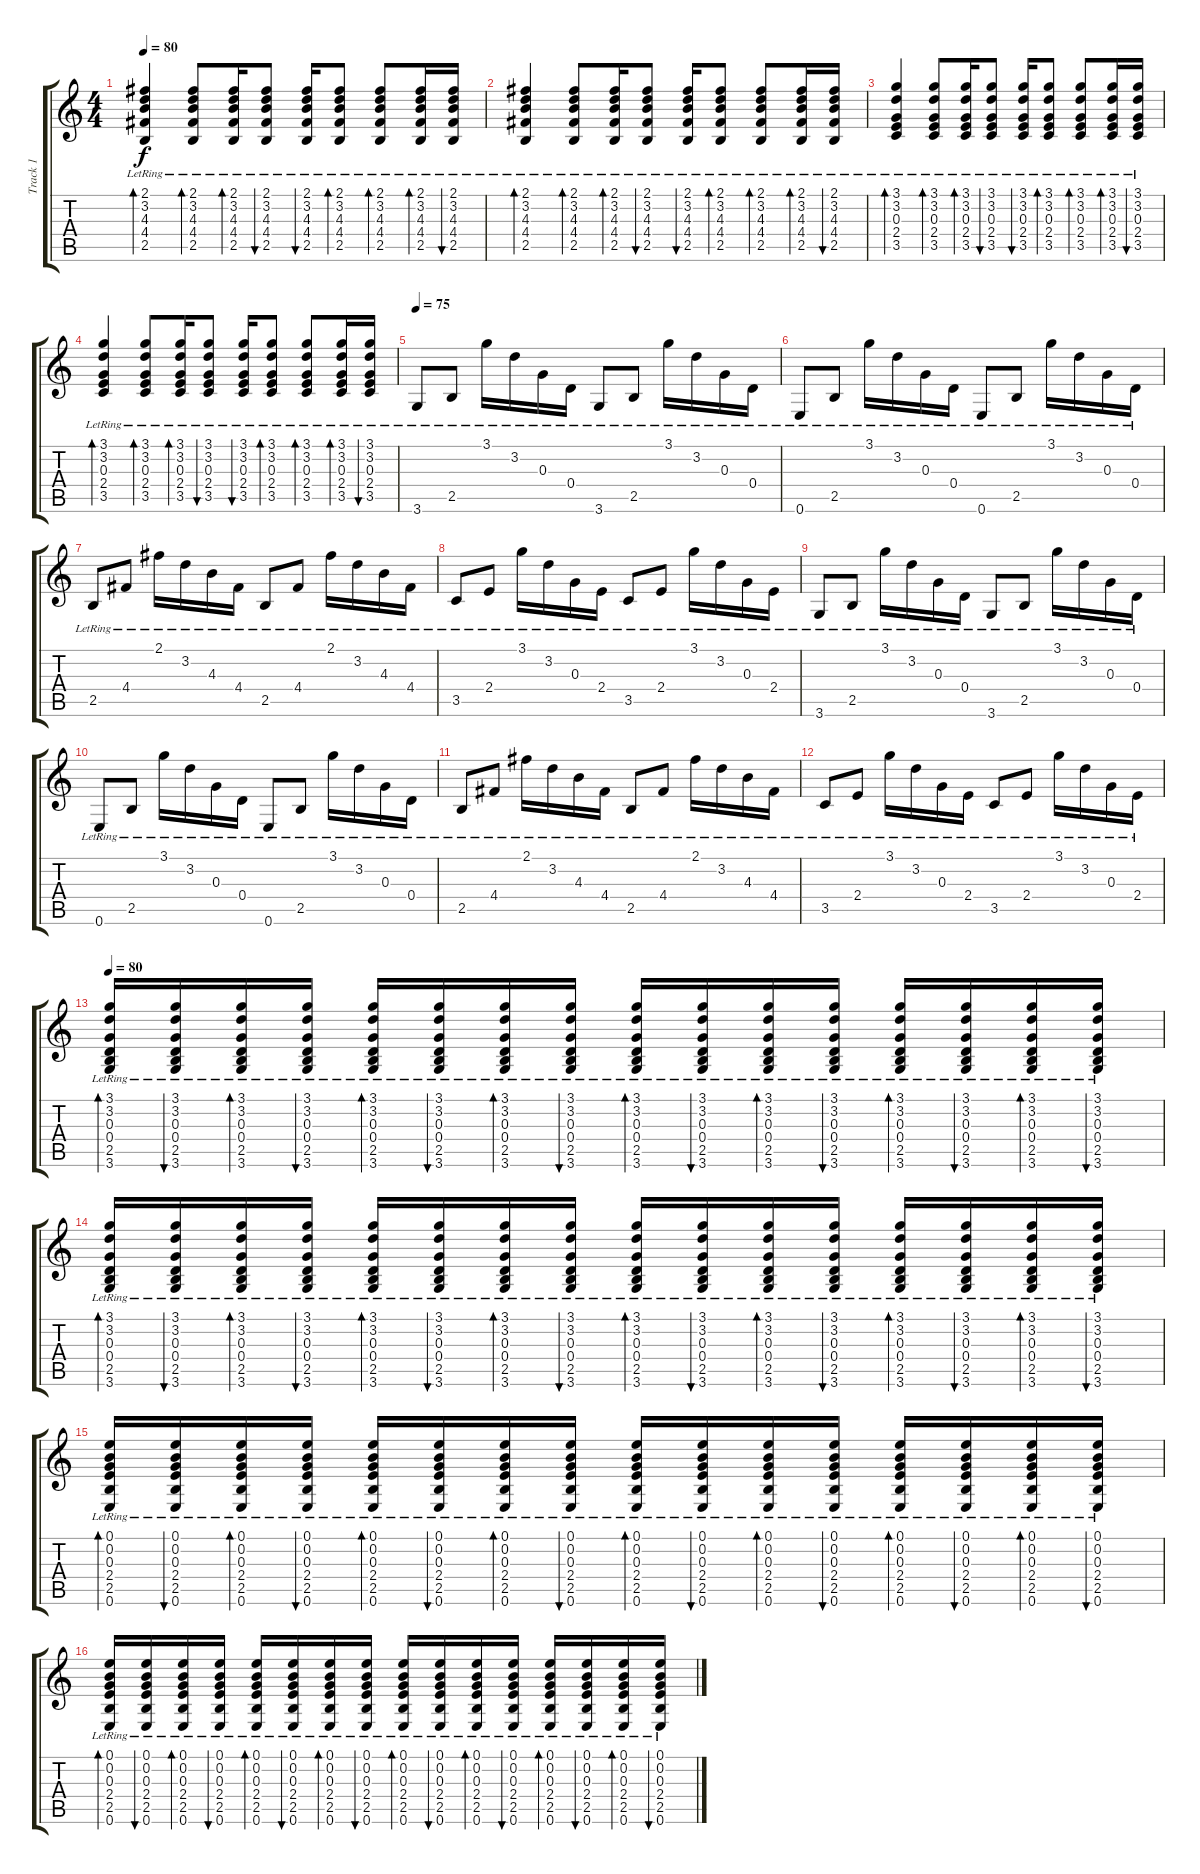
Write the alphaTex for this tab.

\track ("Track 1" "Track 1") {instrument acousticguitarsteel}
\staff {score tabs}
\tuning (E4 B3 G3 D3 A2 E2) {hide}
\ts (4 4)
\tempo 80
\clef g2
\ks c
(2.1{lr} 3.2{lr} 4.3{lr} 4.4{lr} 2.5{lr}).4{bd 30 dy f} (2.1{lr} 3.2{lr} 4.3{lr} 4.4{lr} 2.5{lr}).8{bd 30} (2.1{lr} 3.2{lr} 4.3{lr} 4.4{lr} 2.5{lr}).16{bd 30} (2.1{lr} 3.2{lr} 4.3{lr} 4.4{lr} 2.5{lr}).8{bu 30} (2.1{lr} 3.2{lr} 4.3{lr} 4.4{lr} 2.5{lr}).16{bu 30} (2.1{lr} 3.2{lr} 4.3{lr} 4.4{lr} 2.5{lr}).8{bd 30} (2.1{lr} 3.2{lr} 4.3{lr} 4.4{lr} 2.5{lr}).8{bd 30} (2.1{lr} 3.2{lr} 4.3{lr} 4.4{lr} 2.5{lr}).16{bd 30} (2.1{lr} 3.2{lr} 4.3{lr} 4.4{lr} 2.5{lr}).16{bu 30} |
(2.1{lr} 3.2{lr} 4.3{lr} 4.4{lr} 2.5{lr}).4{bd 30} (2.1{lr} 3.2{lr} 4.3{lr} 4.4{lr} 2.5{lr}).8{bd 30} (2.1{lr} 3.2{lr} 4.3{lr} 4.4{lr} 2.5{lr}).16{bd 30} (2.1{lr} 3.2{lr} 4.3{lr} 4.4{lr} 2.5{lr}).8{bu 30} (2.1{lr} 3.2{lr} 4.3{lr} 4.4{lr} 2.5{lr}).16{bu 30} (2.1{lr} 3.2{lr} 4.3{lr} 4.4{lr} 2.5{lr}).8{bd 30} (2.1{lr} 3.2{lr} 4.3{lr} 4.4{lr} 2.5{lr}).8{bd 30} (2.1{lr} 3.2{lr} 4.3{lr} 4.4{lr} 2.5{lr}).16{bd 30} (2.1{lr} 3.2{lr} 4.3{lr} 4.4{lr} 2.5{lr}).16{bu 30} |
(3.1{lr} 3.2{lr} 0.3{lr} 2.4{lr} 3.5{lr}).4{bd 30} (3.1{lr} 3.2{lr} 0.3{lr} 2.4{lr} 3.5{lr}).8{bd 30} (3.1{lr} 3.2{lr} 0.3{lr} 2.4{lr} 3.5{lr}).16{bd 30} (3.1{lr} 3.2{lr} 0.3{lr} 2.4{lr} 3.5{lr}).8{bu 30} (3.1{lr} 3.2{lr} 0.3{lr} 2.4{lr} 3.5{lr}).16{bu 30} (3.1{lr} 3.2{lr} 0.3{lr} 2.4{lr} 3.5{lr}).8{bd 30} (3.1{lr} 3.2{lr} 0.3{lr} 2.4{lr} 3.5{lr}).8{bd 30} (3.1{lr} 3.2{lr} 0.3{lr} 2.4{lr} 3.5{lr}).16{bd 30} (3.1{lr} 3.2{lr} 0.3{lr} 2.4{lr} 3.5{lr}).16{bu 30} |
(3.1{lr} 3.2{lr} 0.3{lr} 2.4{lr} 3.5{lr}).4{bd 30} (3.1{lr} 3.2{lr} 0.3{lr} 2.4{lr} 3.5{lr}).8{bd 30} (3.1{lr} 3.2{lr} 0.3{lr} 2.4{lr} 3.5{lr}).16{bd 30} (3.1{lr} 3.2{lr} 0.3{lr} 2.4{lr} 3.5{lr}).8{bu 30} (3.1{lr} 3.2{lr} 0.3{lr} 2.4{lr} 3.5{lr}).16{bu 30} (3.1{lr} 3.2{lr} 0.3{lr} 2.4{lr} 3.5{lr}).8{bd 30} (3.1{lr} 3.2{lr} 0.3{lr} 2.4{lr} 3.5{lr}).8{bd 30} (3.1{lr} 3.2{lr} 0.3{lr} 2.4{lr} 3.5{lr}).16{bd 30} (3.1{lr} 3.2{lr} 0.3{lr} 2.4{lr} 3.5{lr}).16{bu 30} |
\tempo 75
3.6{lr}.8{volume 14 balance 8} 2.5{lr}.8 3.1{lr}.16 3.2{lr}.16 0.3{lr}.16 0.4{lr}.16 3.6{lr}.8 2.5{lr}.8 3.1{lr}.16 3.2{lr}.16 0.3{lr}.16 0.4{lr}.16 |
0.6{lr}.8 2.5{lr}.8 3.1{lr}.16 3.2{lr}.16 0.3{lr}.16 0.4{lr}.16 0.6{lr}.8 2.5{lr}.8 3.1{lr}.16 3.2{lr}.16 0.3{lr}.16 0.4{lr}.16 |
2.5{lr}.8 4.4{lr}.8 2.1{lr}.16 3.2{lr}.16 4.3{lr}.16 4.4{lr}.16 2.5{lr}.8 4.4{lr}.8 2.1{lr}.16 3.2{lr}.16 4.3{lr}.16 4.4{lr}.16 |
3.5{lr}.8 2.4{lr}.8 3.1{lr}.16 3.2{lr}.16 0.3{lr}.16 2.4{lr}.16 3.5{lr}.8 2.4{lr}.8 3.1{lr}.16 3.2{lr}.16 0.3{lr}.16 2.4{lr}.16 |
3.6{lr}.8 2.5{lr}.8 3.1{lr}.16 3.2{lr}.16 0.3{lr}.16 0.4{lr}.16 3.6{lr}.8 2.5{lr}.8 3.1{lr}.16 3.2{lr}.16 0.3{lr}.16 0.4{lr}.16 |
0.6{lr}.8 2.5{lr}.8 3.1{lr}.16 3.2{lr}.16 0.3{lr}.16 0.4{lr}.16 0.6{lr}.8 2.5{lr}.8 3.1{lr}.16 3.2{lr}.16 0.3{lr}.16 0.4{lr}.16 |
2.5{lr}.8 4.4{lr}.8 2.1{lr}.16 3.2{lr}.16 4.3{lr}.16 4.4{lr}.16 2.5{lr}.8 4.4{lr}.8 2.1{lr}.16 3.2{lr}.16 4.3{lr}.16 4.4{lr}.16 |
3.5{lr}.8 2.4{lr}.8 3.1{lr}.16 3.2{lr}.16 0.3{lr}.16 2.4{lr}.16 3.5{lr}.8 2.4{lr}.8 3.1{lr}.16 3.2{lr}.16 0.3{lr}.16 2.4{lr}.16 |
\tempo 80
(3.1{lr} 3.2{lr} 0.3{lr} 0.4{lr} 2.5{lr} 3.6{lr}).16{bd 30 volume 11 balance 6} (3.1{lr} 3.2{lr} 0.3{lr} 0.4{lr} 2.5{lr} 3.6{lr}).16{bu 60} (3.1{lr} 3.2{lr} 0.3{lr} 0.4{lr} 2.5{lr} 3.6{lr}).16{bd 30} (3.1{lr} 3.2{lr} 0.3{lr} 0.4{lr} 2.5{lr} 3.6{lr}).16{bu 30} (3.1{lr} 3.2{lr} 0.3{lr} 0.4{lr} 2.5{lr} 3.6{lr}).16{bd 60} (3.1{lr} 3.2{lr} 0.3{lr} 0.4{lr} 2.5{lr} 3.6{lr}).16{bu 60} (3.1{lr} 3.2{lr} 0.3{lr} 0.4{lr} 2.5{lr} 3.6{lr}).16{bd 30} (3.1{lr} 3.2{lr} 0.3{lr} 0.4{lr} 2.5{lr} 3.6{lr}).16{bu 60} (3.1{lr} 3.2{lr} 0.3{lr} 0.4{lr} 2.5{lr} 3.6{lr}).16{bd 30} (3.1{lr} 3.2{lr} 0.3{lr} 0.4{lr} 2.5{lr} 3.6{lr}).16{bu 60} (3.1{lr} 3.2{lr} 0.3{lr} 0.4{lr} 2.5{lr} 3.6{lr}).16{bd 30} (3.1{lr} 3.2{lr} 0.3{lr} 0.4{lr} 2.5{lr} 3.6{lr}).16{bu 30} (3.1{lr} 3.2{lr} 0.3{lr} 0.4{lr} 2.5{lr} 3.6{lr}).16{bd 60} (3.1{lr} 3.2{lr} 0.3{lr} 0.4{lr} 2.5{lr} 3.6{lr}).16{bu 60} (3.1{lr} 3.2{lr} 0.3{lr} 0.4{lr} 2.5{lr} 3.6{lr}).16{bd 30} (3.1{lr} 3.2{lr} 0.3{lr} 0.4{lr} 2.5{lr} 3.6{lr}).16{bu 60} |
(3.1{lr} 3.2{lr} 0.3{lr} 0.4{lr} 2.5{lr} 3.6{lr}).16{bd 30} (3.1{lr} 3.2{lr} 0.3{lr} 0.4{lr} 2.5{lr} 3.6{lr}).16{bu 60} (3.1{lr} 3.2{lr} 0.3{lr} 0.4{lr} 2.5{lr} 3.6{lr}).16{bd 30} (3.1{lr} 3.2{lr} 0.3{lr} 0.4{lr} 2.5{lr} 3.6{lr}).16{bu 30} (3.1{lr} 3.2{lr} 0.3{lr} 0.4{lr} 2.5{lr} 3.6{lr}).16{bd 60} (3.1{lr} 3.2{lr} 0.3{lr} 0.4{lr} 2.5{lr} 3.6{lr}).16{bu 60} (3.1{lr} 3.2{lr} 0.3{lr} 0.4{lr} 2.5{lr} 3.6{lr}).16{bd 30} (3.1{lr} 3.2{lr} 0.3{lr} 0.4{lr} 2.5{lr} 3.6{lr}).16{bu 60} (3.1{lr} 3.2{lr} 0.3{lr} 0.4{lr} 2.5{lr} 3.6{lr}).16{bd 30} (3.1{lr} 3.2{lr} 0.3{lr} 0.4{lr} 2.5{lr} 3.6{lr}).16{bu 60} (3.1{lr} 3.2{lr} 0.3{lr} 0.4{lr} 2.5{lr} 3.6{lr}).16{bd 30} (3.1{lr} 3.2{lr} 0.3{lr} 0.4{lr} 2.5{lr} 3.6{lr}).16{bu 30} (3.1{lr} 3.2{lr} 0.3{lr} 0.4{lr} 2.5{lr} 3.6{lr}).16{bd 60} (3.1{lr} 3.2{lr} 0.3{lr} 0.4{lr} 2.5{lr} 3.6{lr}).16{bu 60} (3.1{lr} 3.2{lr} 0.3{lr} 0.4{lr} 2.5{lr} 3.6{lr}).16{bd 30} (3.1{lr} 3.2{lr} 0.3{lr} 0.4{lr} 2.5{lr} 3.6{lr}).16{bu 60} |
(0.1{lr} 0.2{lr} 0.3{lr} 2.4{lr} 2.5{lr} 0.6{lr}).16{bd 30} (0.1{lr} 0.2{lr} 0.3{lr} 2.4{lr} 2.5{lr} 0.6{lr}).16{bu 60} (0.1{lr} 0.2{lr} 0.3{lr} 2.4{lr} 2.5{lr} 0.6{lr}).16{bd 30} (0.1{lr} 0.2{lr} 0.3{lr} 2.4{lr} 2.5{lr} 0.6{lr}).16{bu 30} (0.1{lr} 0.2{lr} 0.3{lr} 2.4{lr} 2.5{lr} 0.6{lr}).16{bd 60} (0.1{lr} 0.2{lr} 0.3{lr} 2.4{lr} 2.5{lr} 0.6{lr}).16{bu 60} (0.1{lr} 0.2{lr} 0.3{lr} 2.4{lr} 2.5{lr} 0.6{lr}).16{bd 30} (0.1{lr} 0.2{lr} 0.3{lr} 2.4{lr} 2.5{lr} 0.6{lr}).16{bu 60} (0.1{lr} 0.2{lr} 0.3{lr} 2.4{lr} 2.5{lr} 0.6{lr}).16{bd 30} (0.1{lr} 0.2{lr} 0.3{lr} 2.4{lr} 2.5{lr} 0.6{lr}).16{bu 60} (0.1{lr} 0.2{lr} 0.3{lr} 2.4{lr} 2.5{lr} 0.6{lr}).16{bd 30} (0.1{lr} 0.2{lr} 0.3{lr} 2.4{lr} 2.5{lr} 0.6{lr}).16{bu 30} (0.1{lr} 0.2{lr} 0.3{lr} 2.4{lr} 2.5{lr} 0.6{lr}).16{bd 60} (0.1{lr} 0.2{lr} 0.3{lr} 2.4{lr} 2.5{lr} 0.6{lr}).16{bu 60} (0.1{lr} 0.2{lr} 0.3{lr} 2.4{lr} 2.5{lr} 0.6{lr}).16{bd 30} (0.1{lr} 0.2{lr} 0.3{lr} 2.4{lr} 2.5{lr} 0.6{lr}).16{bu 60} |
(0.1{lr} 0.2{lr} 0.3{lr} 2.4{lr} 2.5{lr} 0.6{lr}).16{bd 30} (0.1{lr} 0.2{lr} 0.3{lr} 2.4{lr} 2.5{lr} 0.6{lr}).16{bu 60} (0.1{lr} 0.2{lr} 0.3{lr} 2.4{lr} 2.5{lr} 0.6{lr}).16{bd 30} (0.1{lr} 0.2{lr} 0.3{lr} 2.4{lr} 2.5{lr} 0.6{lr}).16{bu 30} (0.1{lr} 0.2{lr} 0.3{lr} 2.4{lr} 2.5{lr} 0.6{lr}).16{bd 60} (0.1{lr} 0.2{lr} 0.3{lr} 2.4{lr} 2.5{lr} 0.6{lr}).16{bu 60} (0.1{lr} 0.2{lr} 0.3{lr} 2.4{lr} 2.5{lr} 0.6{lr}).16{bd 30} (0.1{lr} 0.2{lr} 0.3{lr} 2.4{lr} 2.5{lr} 0.6{lr}).16{bu 60} (0.1{lr} 0.2{lr} 0.3{lr} 2.4{lr} 2.5{lr} 0.6{lr}).16{bd 30} (0.1{lr} 0.2{lr} 0.3{lr} 2.4{lr} 2.5{lr} 0.6{lr}).16{bu 60} (0.1{lr} 0.2{lr} 0.3{lr} 2.4{lr} 2.5{lr} 0.6{lr}).16{bd 30} (0.1{lr} 0.2{lr} 0.3{lr} 2.4{lr} 2.5{lr} 0.6{lr}).16{bu 30} (0.1{lr} 0.2{lr} 0.3{lr} 2.4{lr} 2.5{lr} 0.6{lr}).16{bd 60} (0.1{lr} 0.2{lr} 0.3{lr} 2.4{lr} 2.5{lr} 0.6{lr}).16{bu 60} (0.1{lr} 0.2{lr} 0.3{lr} 2.4{lr} 2.5{lr} 0.6{lr}).16{bd 30} (0.1{lr} 0.2{lr} 0.3{lr} 2.4{lr} 2.5{lr} 0.6{lr}).16{bu 60}
